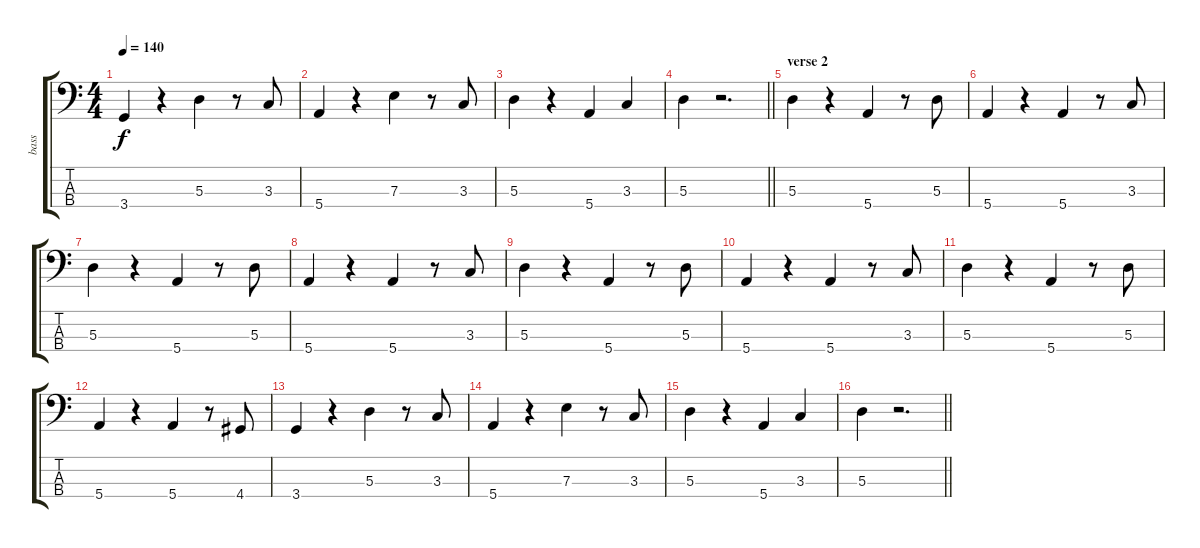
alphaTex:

\track ("bass" "bass") {instrument electricbassfinger}
\staff {score tabs}
\tuning (G2 D2 A1 E1) {hide}
\ts (4 4)
\tempo 140
\clef f4
\ks c
3.4.4{dy f} r.4 5.3.4 r.8 3.3.8 |
5.4.4 r.4 7.3.4 r.8 3.3.8 |
5.3.4 r.4 5.4.4 3.3.4 |
\barLineRight lightlight
5.3.4 r.2{d} |
\section ("" "verse 2")
5.3.4 r.4 5.4.4 r.8 5.3.8 |
5.4.4 r.4 5.4.4 r.8 3.3.8 |
5.3.4 r.4 5.4.4 r.8 5.3.8 |
5.4.4 r.4 5.4.4 r.8 3.3.8 |
5.3.4 r.4 5.4.4 r.8 5.3.8 |
5.4.4 r.4 5.4.4 r.8 3.3.8 |
5.3.4 r.4 5.4.4 r.8 5.3.8 |
5.4.4 r.4 5.4.4 r.8 4.4.8 |
3.4.4 r.4 5.3.4 r.8 3.3.8 |
5.4.4 r.4 7.3.4 r.8 3.3.8 |
5.3.4 r.4 5.4.4 3.3.4 |
\barLineRight lightlight
5.3.4 r.2{d}
